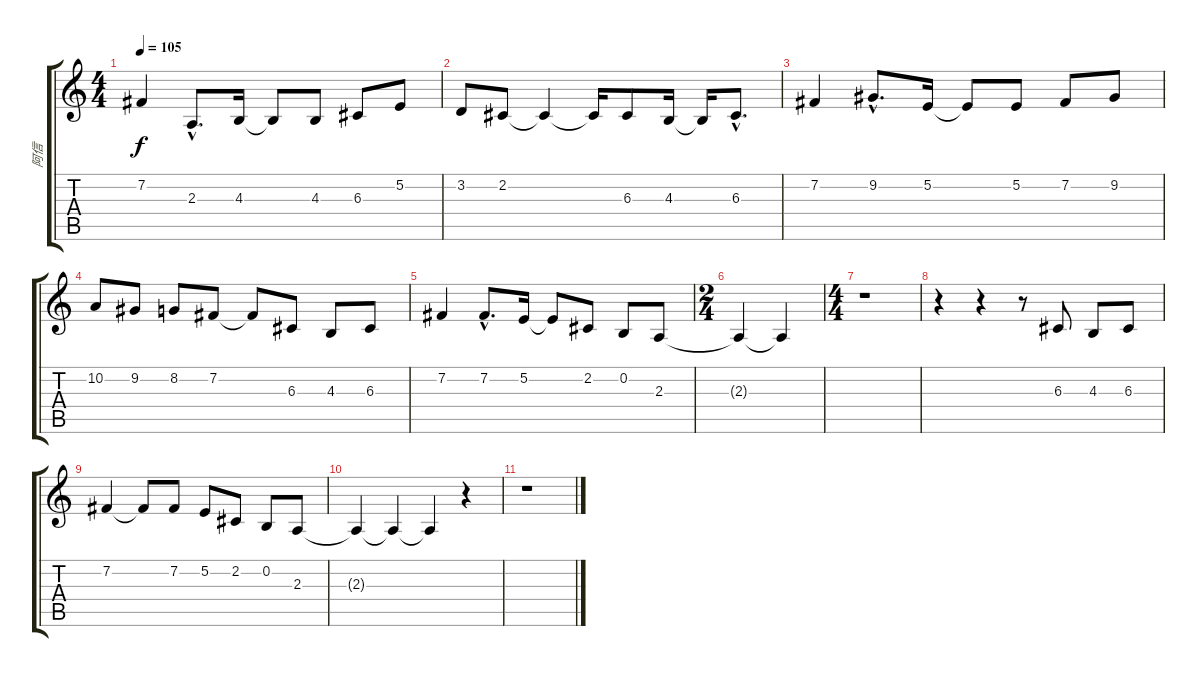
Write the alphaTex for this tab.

\track ("阿信" "阿信") {instrument harmonica}
\staff {score tabs}
\tuning (E4 B3 G3 D3 A2 E2) {hide}
\ts (4 4)
\tempo 105
\clef g2
\ks c
7.2.4{dy f} 2.3{hac}.8{d} 4.3.16 4.3{t}.8 4.3.8 6.3.8 5.2.8 |
3.2.8 2.2.8 2.2{t}.4 2.2{t}.16 6.3.8 4.3.16 4.3{t}.16 6.3{hac}.8{d} |
7.2.4 9.2{hac}.8{d} 5.2.16 5.2{t}.8 5.2.8 7.2.8 9.2.8 |
10.2.8 9.2.8 8.2.8 7.2.8 7.2{t}.8 6.3.8 4.3.8 6.3.8 |
7.2.4 7.2{hac}.8{d} 5.2.16 5.2{t}.8 2.2.8 0.2.8 2.3.8 |
\ts (2 4)
2.3{t}.4 2.3{t}.4 |
\ts (4 4)
r.1 |
r.4 r.4 r.8 6.3.8 4.3.8 6.3.8 |
7.2.4 7.2{t}.8 7.2.8 5.2.8 2.2.8 0.2.8 2.3.8 |
2.3{t}.4 2.3{t}.4 2.3{t}.4 r.4 |
r.1
